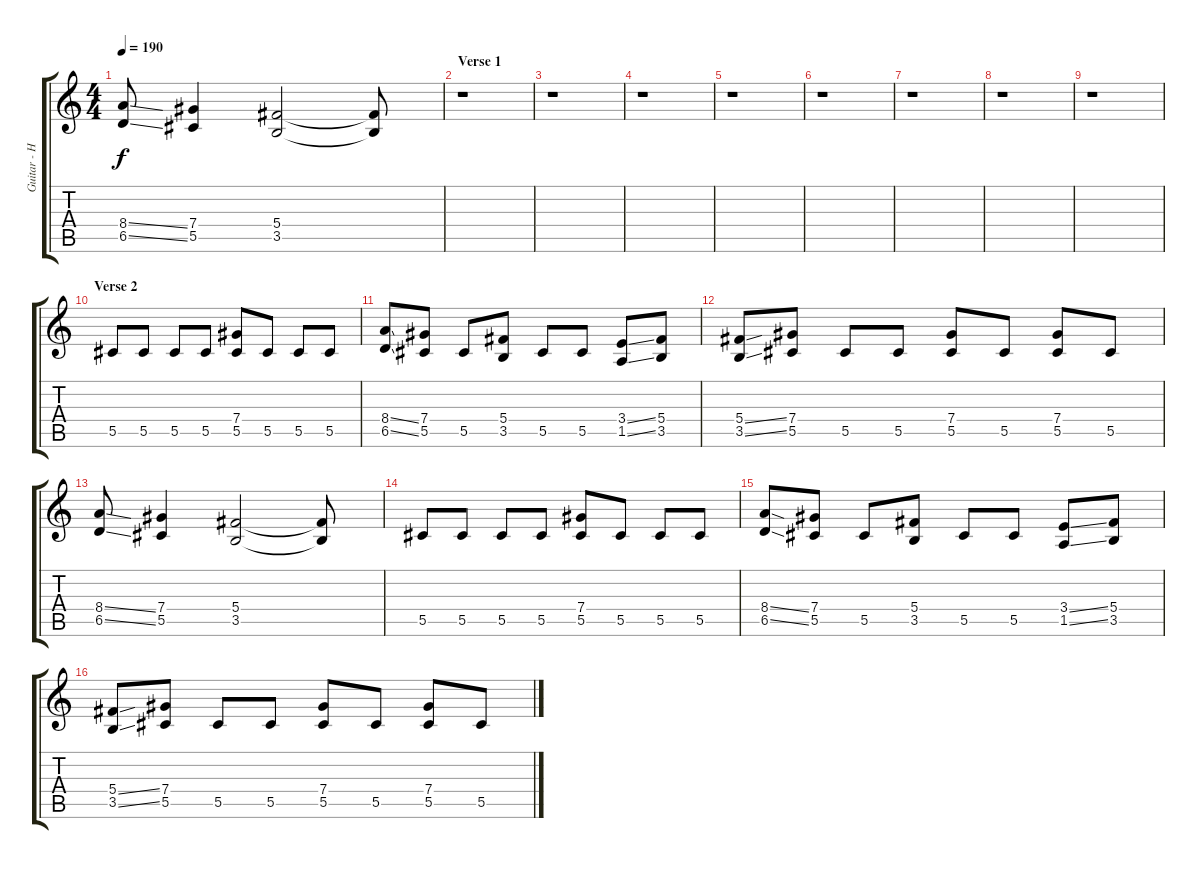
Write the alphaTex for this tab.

\track ("Guitar - Henjo Richter" "Guitar - H") {instrument overdrivenguitar}
\staff {score tabs}
\tuning (Eb4 Bb3 Gb3 Db3 Ab2 Eb2) {hide}
\ts (4 4)
\tempo 190
\clef g2
\ks c
(8.4{ss} 6.5{ss}).8{dy f} (7.4 5.5).4 (5.4 3.5).2 (5.4{t} 3.5{t}).8 |
\section ("" "Verse 1")
r.1 |
r.1 |
r.1 |
r.1 |
r.1 |
r.1 |
r.1 |
r.1 |
\section ("" "Verse 2")
5.5.8 5.5.8 5.5.8 5.5.8 (7.4 5.5).8 5.5.8 5.5.8 5.5.8 |
(8.4{ss} 6.5{ss}).8 (7.4 5.5).8 5.5.8 (5.4 3.5).8 5.5.8 5.5.8 (3.4{ss} 1.5{ss}).8 (5.4 3.5).8 |
(5.4{ss} 3.5{ss}).8 (7.4 5.5).8 5.5.8 5.5.8 (7.4 5.5).8 5.5.8 (7.4 5.5).8 5.5.8 |
(8.4{ss} 6.5{ss}).8 (7.4 5.5).4 (5.4 3.5).2 (5.4{t} 3.5{t}).8 |
5.5.8 5.5.8 5.5.8 5.5.8 (7.4 5.5).8 5.5.8 5.5.8 5.5.8 |
(8.4{ss} 6.5{ss}).8 (7.4 5.5).8 5.5.8 (5.4 3.5).8 5.5.8 5.5.8 (3.4{ss} 1.5{ss}).8 (5.4 3.5).8 |
(5.4{ss} 3.5{ss}).8 (7.4 5.5).8 5.5.8 5.5.8 (7.4 5.5).8 5.5.8 (7.4 5.5).8 5.5.8
